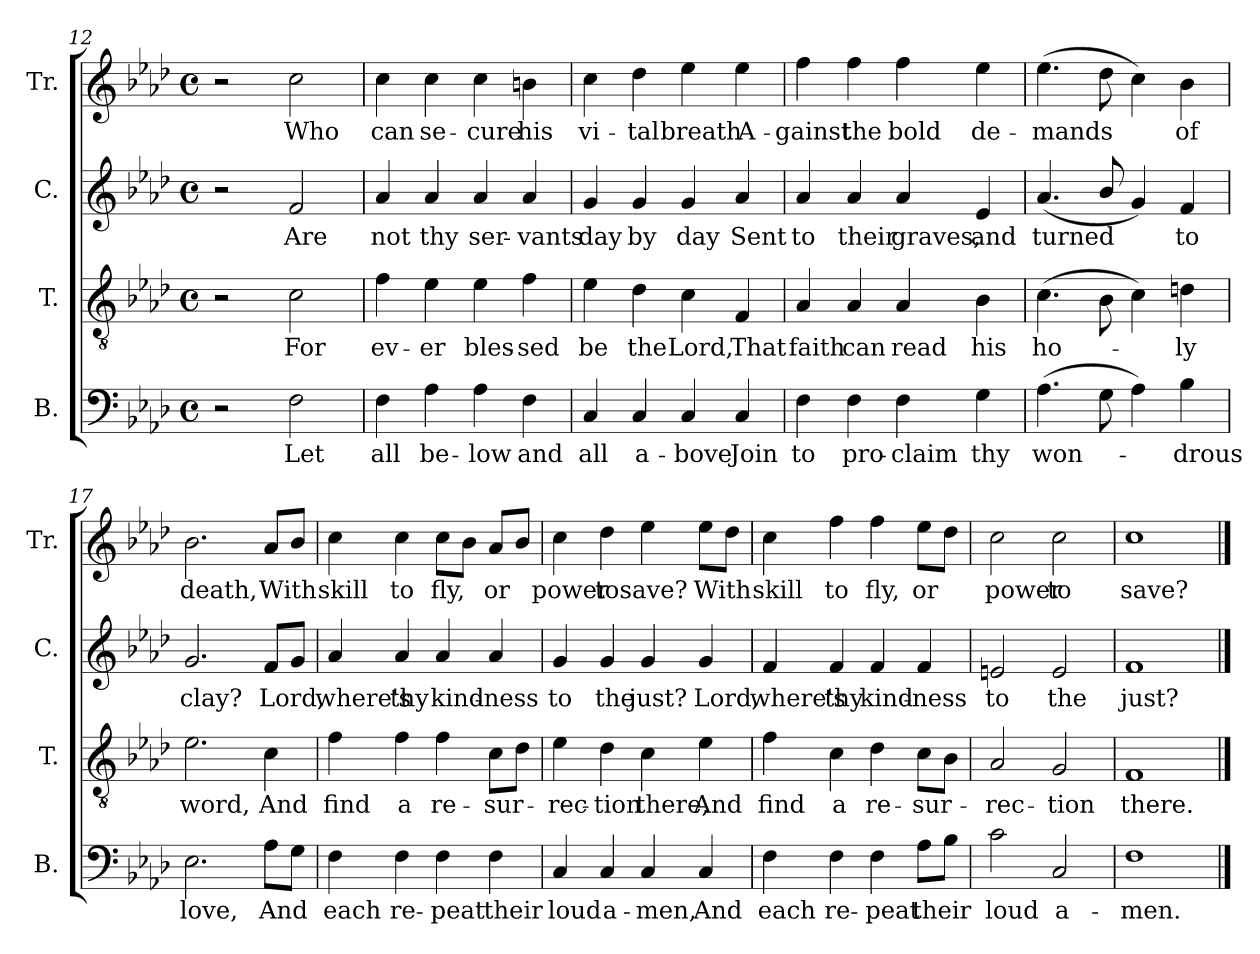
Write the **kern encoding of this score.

**kern	**text	**kern	**text	**kern	**text	**kern	**text
*part4	*part4	*part3	*part3	*part2	*part2	*part1	*part1
*staff4	*staff4	*staff3	*staff3	*staff2	*staff2	*staff1	*staff1
*I"B.	*	*I"T.	*	*I"C.	*	*I"Tr.	*
*I'B.	*	*I'T.	*	*I'C.	*	*I'Tr.	*
*clefF4	*	*clefGv2	*	*clefG2	*	*clefG2	*
*k[b-e-a-d-]	*	*k[b-e-a-d-]	*	*k[b-e-a-d-]	*	*k[b-e-a-d-]	*
*M4/4	*	*M4/4	*	*M4/4	*	*M4/4	*
*met(c)	*	*met(c)	*	*met(c)	*	*met(c)	*
=12	=12	=12	=12	=12	=12	=12	=12
2r	.	2r	.	2r	.	2r	.
2F\	Let	2c\	For	2f/	Are	2cc\	Who
=13	=13	=13	=13	=13	=13	=13	=13
4F\	all	4f\	ev-	4a-/	not	4cc\	can
4A-\	be-	4e-\	-er	4a-/	thy	4cc\	se-
4A-\	-low	4e-\	bles-	4a-/	ser-	4cc\	-cure
4F\	and	4f\	-sed	4a-/	-vants	4bn\	his
=14	=14	=14	=14	=14	=14	=14	=14
4C/	all	4e-\	be	4g/	day	4cc\	vi-
4C/	a-	4d-\	the	4g/	by	4dd-\	-tal
4C/	-bove	4c\	Lord,	4g/	day	4ee-\	breath
4C/	Join	4F/	That	4a-/	Sent	4ee-\	A-
=15	=15	=15	=15	=15	=15	=15	=15
4F\	to	4A-/	faith	4a-/	to	4ff\	-gainst
4F\	pro-	4A-/	can	4a-/	their	4ff\	the
4F\	-claim	4A-/	read	4a-/	graves,	4ff\	bold
4G\	thy	4B-\	his	4e-/	and	4ee-\	de-
=16	=16	=16	=16	=16	=16	=16	=16
(4.A-\	won-	(4.c\	ho-	(4.a-/	turned	(4.ee-\	-mands
8G\	.	8B-\	.	8b-/	.	8dd-\	.
4A-\)	.	4c\)	.	4g/)	.	4cc\)	.
4B-\	-drous	4dn\	-ly	4f/	to	4b-\	of
=17	=17	=17	=17	=17	=17	=17	=17
2.E-\	love,	2.e-\	word,	2.g/	clay?	2.b-\	death,
8A-\L	And	4c\	And	8f/L	Lord,	8a-/L	With
8G\J	.	.	.	8g/J	.	8b-/J	.
!!LO:LB:g=z
=18	=18	=18	=18	=18	=18	=18	=18
4F\	each	4f\	find	4a-/	where's	4cc\	skill
4F\	re-	4f\	a	4a-/	thy	4cc\	to
4F\	-peat	4f\	re-	4a-/	kind-	8cc\L	fly,
.	.	.	.	.	.	8b-\J	.
4F\	their	8c\L	-sur-	4a-/	-ness	8a-/L	or
.	.	8d-\J	.	.	.	8b-/J	.
=19	=19	=19	=19	=19	=19	=19	=19
4C/	loud	4e-\	-rec-	4g/	to	4cc\	power
4C/	a-	4d-\	-tion	4g/	the	4dd-\	to
4C/	-men,	4c\	there,	4g/	just?	4ee-\	save?
4C/	And	4e-\	And	4g/	Lord,	8ee-\L	With
.	.	.	.	.	.	8dd-\J	.
=20	=20	=20	=20	=20	=20	=20	=20
4F\	each	4f\	find	4f/	where's	4cc\	skill
4F\	re-	4c\	a	4f/	thy	4ff\	to
4F\	-peat	4d-\	re-	4f/	kind-	4ff\	fly,
8A-\L	their	8c\L	-sur-	4f/	-ness	8ee-\L	or
8B-\J	.	8B-\J	.	.	.	8dd-\J	.
=21	=21	=21	=21	=21	=21	=21	=21
2c\	loud	2A-/	-rec-	2en/	to	2cc\	power
2C/	a-	2G/	-tion	2e/	the	2cc\	to
=22	=22	=22	=22	=22	=22	=22	=22
1F	-men.	1F	there.	1f	just?	1cc	save?
==	==	==	==	==	==	==	==
*-	*-	*-	*-	*-	*-	*-	*-
